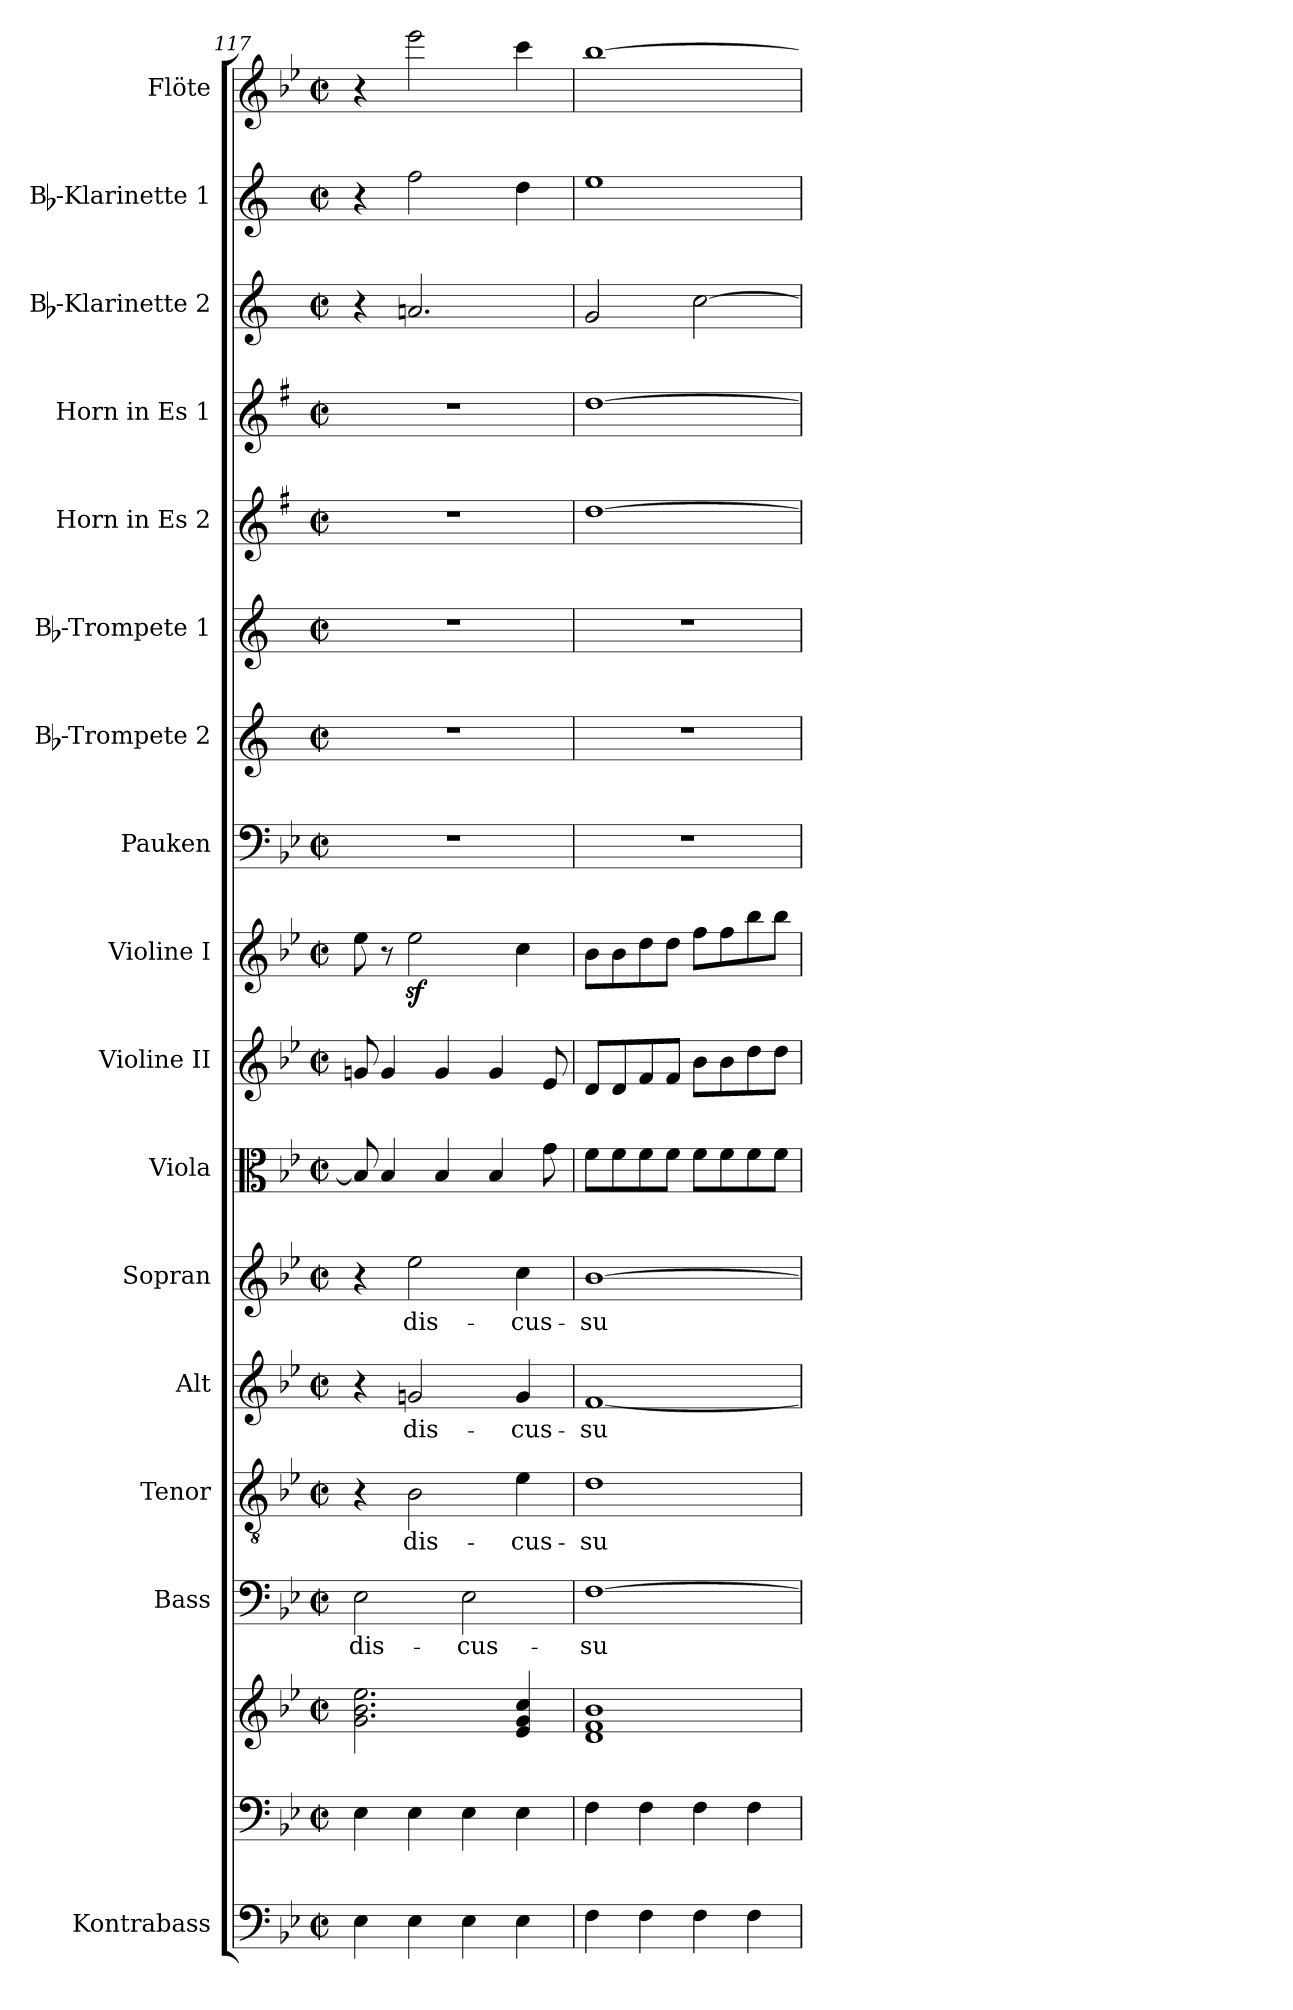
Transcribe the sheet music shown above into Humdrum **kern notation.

**kern	**kern	**kern	**kern	**text	**kern	**text	**kern	**text	**kern	**text	**kern	**kern	**kern	**kern	**kern	**kern	**kern	**kern	**kern	**kern	**kern
*part17	*part16	*part16	*part15	*part15	*part14	*part14	*part13	*part13	*part12	*part12	*part11	*part10	*part9	*part8	*part7	*part6	*part5	*part4	*part3	*part2	*part1
*staff18	*staff17	*staff16	*staff15	*staff15	*staff14	*staff14	*staff13	*staff13	*staff12	*staff12	*staff11	*staff10	*staff9	*staff8	*staff7	*staff6	*staff5	*staff4	*staff3	*staff2	*staff1
*I"Kontrabass	*	*	*I"Bass	*	*I"Tenor	*	*I"Alt	*	*I"Sopran	*	*I"Viola	*I"Violine II	*I"Violine I	*I"Pauken	*I"Bb-Trompete 2	*I"Bb-Trompete 1	*I"Horn in Es 2	*I"Horn in Es 1	*I"Bb-Klarinette 2	*I"Bb-Klarinette 1	*I"Flöte
*I'Kb.	*	*	*I'B.	*	*I'T.	*	*I'A.	*	*I'S.	*	*I'Vla.	*I'Vl. II	*I'Vl. I	*I'Pk.	*I'Bb Trp. 2	*I'Bb Trp. 1	*	*	*I'Bb Kl. 2	*I'Bb Kl. 1	*I'Fl.
*clefF4	*clefF4	*clefG2	*clefF4	*	*clefGv2	*	*clefG2	*	*clefG2	*	*clefC3	*clefG2	*clefG2	*clefF4	*clefG2	*clefG2	*clefG2	*clefG2	*clefG2	*clefG2	*clefG2
*ITrd7c12	*	*	*	*	*	*	*	*	*	*	*	*	*	*	*ITrd1c2	*ITrd1c2	*ITrd5c9	*ITrd5c9	*ITrd1c2	*ITrd1c2	*
*k[b-e-]	*k[b-e-]	*k[b-e-]	*k[b-e-]	*	*k[b-e-]	*	*k[b-e-]	*	*k[b-e-]	*	*k[b-e-]	*k[b-e-]	*k[b-e-]	*k[b-e-]	*k[b-e-]	*k[b-e-]	*k[b-e-]	*k[b-e-]	*k[b-e-]	*k[b-e-]	*k[b-e-]
*B-:	*B-:	*B-:	*B-:	*	*B-:	*	*B-:	*	*B-:	*	*B-:	*B-:	*B-:	*B-:	*B-:	*B-:	*B-:	*B-:	*B-:	*B-:	*B-:
*M2/2	*M2/2	*M2/2	*M2/2	*	*M2/2	*	*M2/2	*	*M2/2	*	*M2/2	*M2/2	*M2/2	*M2/2	*M2/2	*M2/2	*M2/2	*M2/2	*M2/2	*M2/2	*M2/2
*met(c|)	*met(c|)	*met(c|)	*met(c|)	*	*met(c|)	*	*met(c|)	*	*met(c|)	*	*met(c|)	*met(c|)	*met(c|)	*met(c|)	*met(c|)	*met(c|)	*met(c|)	*met(c|)	*met(c|)	*met(c|)	*met(c|)
=117	=117	=117	=117	=117	=117	=117	=117	=117	=117	=117	=117	=117	=117	=117	=117	=117	=117	=117	=117	=117	=117
!	!	!	!	!LO:LY:b	!	!	!	!	!	!	!	!	!	!	!	!	!	!	!	!	!
4EE-\	4E-\	2.g\ 2.b-\ 2.ee-\	2E-\	dis-	4r	.	4r	.	4r	.	8B-/]	8gn/	8ee-\	1r	1r	1r	1r	1r	4r	4r	4r
.	.	.	.	.	.	.	.	.	.	.	4B-/	4g/	8r	.	.	.	.	.	.	.	.
!	!	!	!	!	!	!LO:LY:b	!	!LO:LY:b	!	!LO:LY:b	!	!	!	!	!	!	!	!	!	!	!
4EE-\	4E-\	.	.	.	2B-\	dis-	2gn/	dis-	2ee-\	dis-	.	.	2ee-z<\	.	.	.	.	.	2.gn/	2ee-\	2eee-\
.	.	.	.	.	.	.	.	.	.	.	4B-/	4g/	.	.	.	.	.	.	.	.	.
!	!	!	!	!LO:LY:b	!	!	!	!	!	!	!	!	!	!	!	!	!	!	!	!	!
4EE-\	4E-\	.	2E-\	-cus-	.	.	.	.	.	.	.	.	.	.	.	.	.	.	.	.	.
.	.	.	.	.	.	.	.	.	.	.	4B-/	4g/	.	.	.	.	.	.	.	.	.
!	!	!	!	!	!	!LO:LY:b	!	!LO:LY:b	!	!LO:LY:b	!	!	!	!	!	!	!	!	!	!	!
4EE-\	4E-\	4e-/ 4g/ 4cc/	.	.	4e-\	-cus-	4g/	-cus-	4cc\	-cus-	.	.	4cc\	.	.	.	.	.	.	4cc\	4ccc\
.	.	.	.	.	.	.	.	.	.	.	8g\	8e-/	.	.	.	.	.	.	.	.	.
=118	=118	=118	=118	=118	=118	=118	=118	=118	=118	=118	=118	=118	=118	=118	=118	=118	=118	=118	=118	=118	=118
!	!	!	!	!LO:LY:b	!	!LO:LY:b	!	!LO:LY:b	!	!LO:LY:b	!	!	!	!	!	!	!	!	!	!	!
4FF\	4F\	1d 1f 1b-	[1F	-su-	1d	-su-	[1f	-su-	[1b-	-su-	8f\L	8d/L	8b-\L	1r	1r	1r	[1f	[1f	2f/	1dd	[1bb-
.	.	.	.	.	.	.	.	.	.	.	8f\	8d/	8b-\	.	.	.	.	.	.	.	.
4FF\	4F\	.	.	.	.	.	.	.	.	.	8f\	8f/	8dd\	.	.	.	.	.	.	.	.
.	.	.	.	.	.	.	.	.	.	.	8f\J	8f/J	8dd\J	.	.	.	.	.	.	.	.
4FF\	4F\	.	.	.	.	.	.	.	.	.	8f\L	8b-\L	8ff\L	.	.	.	.	.	[2b-\	.	.
.	.	.	.	.	.	.	.	.	.	.	8f\	8b-\	8ff\	.	.	.	.	.	.	.	.
4FF\	4F\	.	.	.	.	.	.	.	.	.	8f\	8dd\	8bb-\	.	.	.	.	.	.	.	.
.	.	.	.	.	.	.	.	.	.	.	8f\J	8dd\J	8bb-\J	.	.	.	.	.	.	.	.
=	=	=	=	=	=	=	=	=	=	=	=	=	=	=	=	=	=	=	=	=	=
*-	*-	*-	*-	*-	*-	*-	*-	*-	*-	*-	*-	*-	*-	*-	*-	*-	*-	*-	*-	*-	*-
